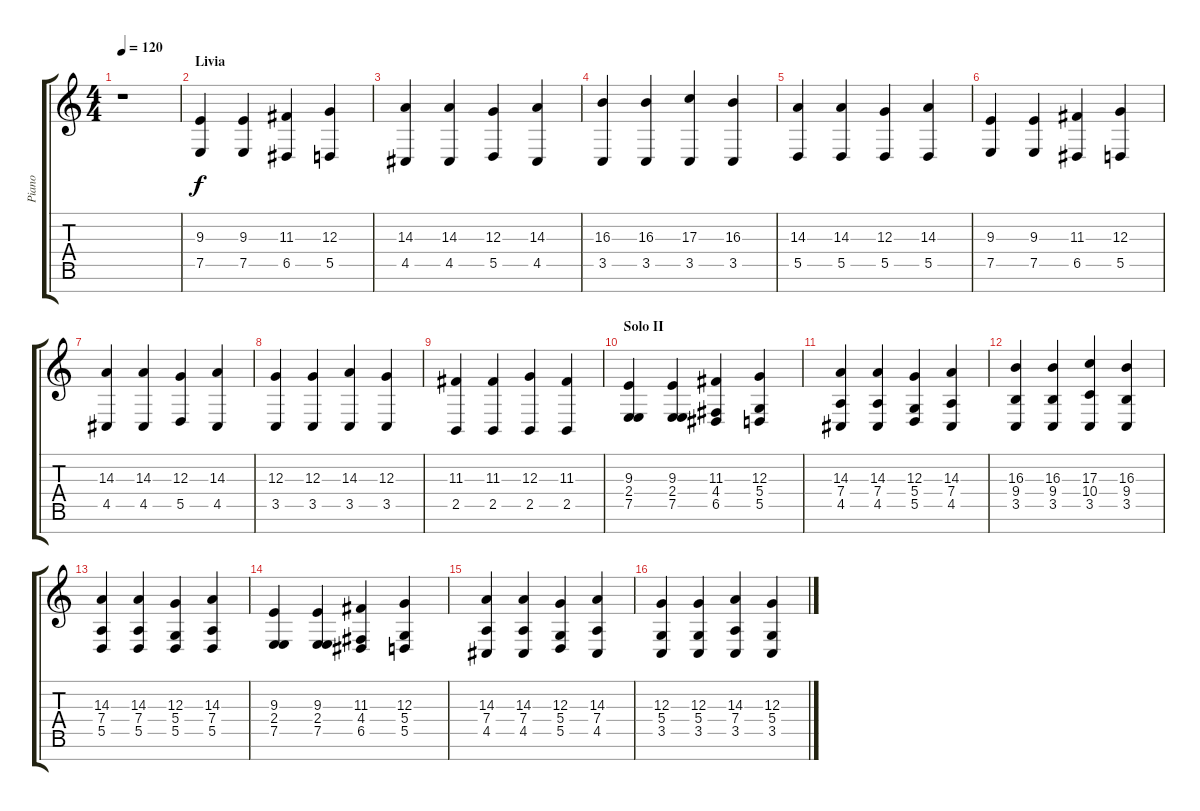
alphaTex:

\track ("Piano" "Piano") {instrument acousticgrandpiano}
\staff {score tabs}
\tuning (E4 B3 G3 D3 A2 E2 B1) {hide}
\ts (4 4)
\tempo 120
\clef g2
\ks c
r.1{dy f} |
\section ("" "Livia")
(9.3 7.5).4{instrument contrabass} (9.3 7.5).4 (11.3 6.5).4 (12.3 5.5).4 |
(14.3 4.5).4 (14.3 4.5).4 (12.3 5.5).4 (14.3 4.5).4 |
(16.3 3.5).4 (16.3 3.5).4 (17.3 3.5).4 (16.3 3.5).4 |
(14.3 5.5).4 (14.3 5.5).4 (12.3 5.5).4 (14.3 5.5).4 |
(9.3 7.5).4 (9.3 7.5).4 (11.3 6.5).4 (12.3 5.5).4 |
(14.3 4.5).4 (14.3 4.5).4 (12.3 5.5).4 (14.3 4.5).4 |
(12.3 3.5).4 (12.3 3.5).4 (14.3 3.5).4 (12.3 3.5).4 |
(11.3 2.5).4 (11.3 2.5).4 (12.3 2.5).4 (11.3 2.5).4 |
\section ("" "Solo II")
(9.3 2.4 7.5).4{instrument contrabass} (9.3 2.4 7.5).4 (11.3 4.4 6.5).4 (12.3 5.4 5.5).4 |
(14.3 7.4 4.5).4 (14.3 7.4 4.5).4 (12.3 5.4 5.5).4 (14.3 7.4 4.5).4 |
(16.3 9.4 3.5).4 (16.3 9.4 3.5).4 (17.3 10.4 3.5).4 (16.3 9.4 3.5).4 |
(14.3 7.4 5.5).4 (14.3 7.4 5.5).4 (12.3 5.4 5.5).4 (14.3 7.4 5.5).4 |
(9.3 2.4 7.5).4 (9.3 2.4 7.5).4 (11.3 4.4 6.5).4 (12.3 5.4 5.5).4 |
(14.3 7.4 4.5).4 (14.3 7.4 4.5).4 (12.3 5.4 5.5).4 (14.3 7.4 4.5).4 |
(12.3 5.4 3.5).4 (12.3 5.4 3.5).4 (14.3 7.4 3.5).4 (12.3 5.4 3.5).4
